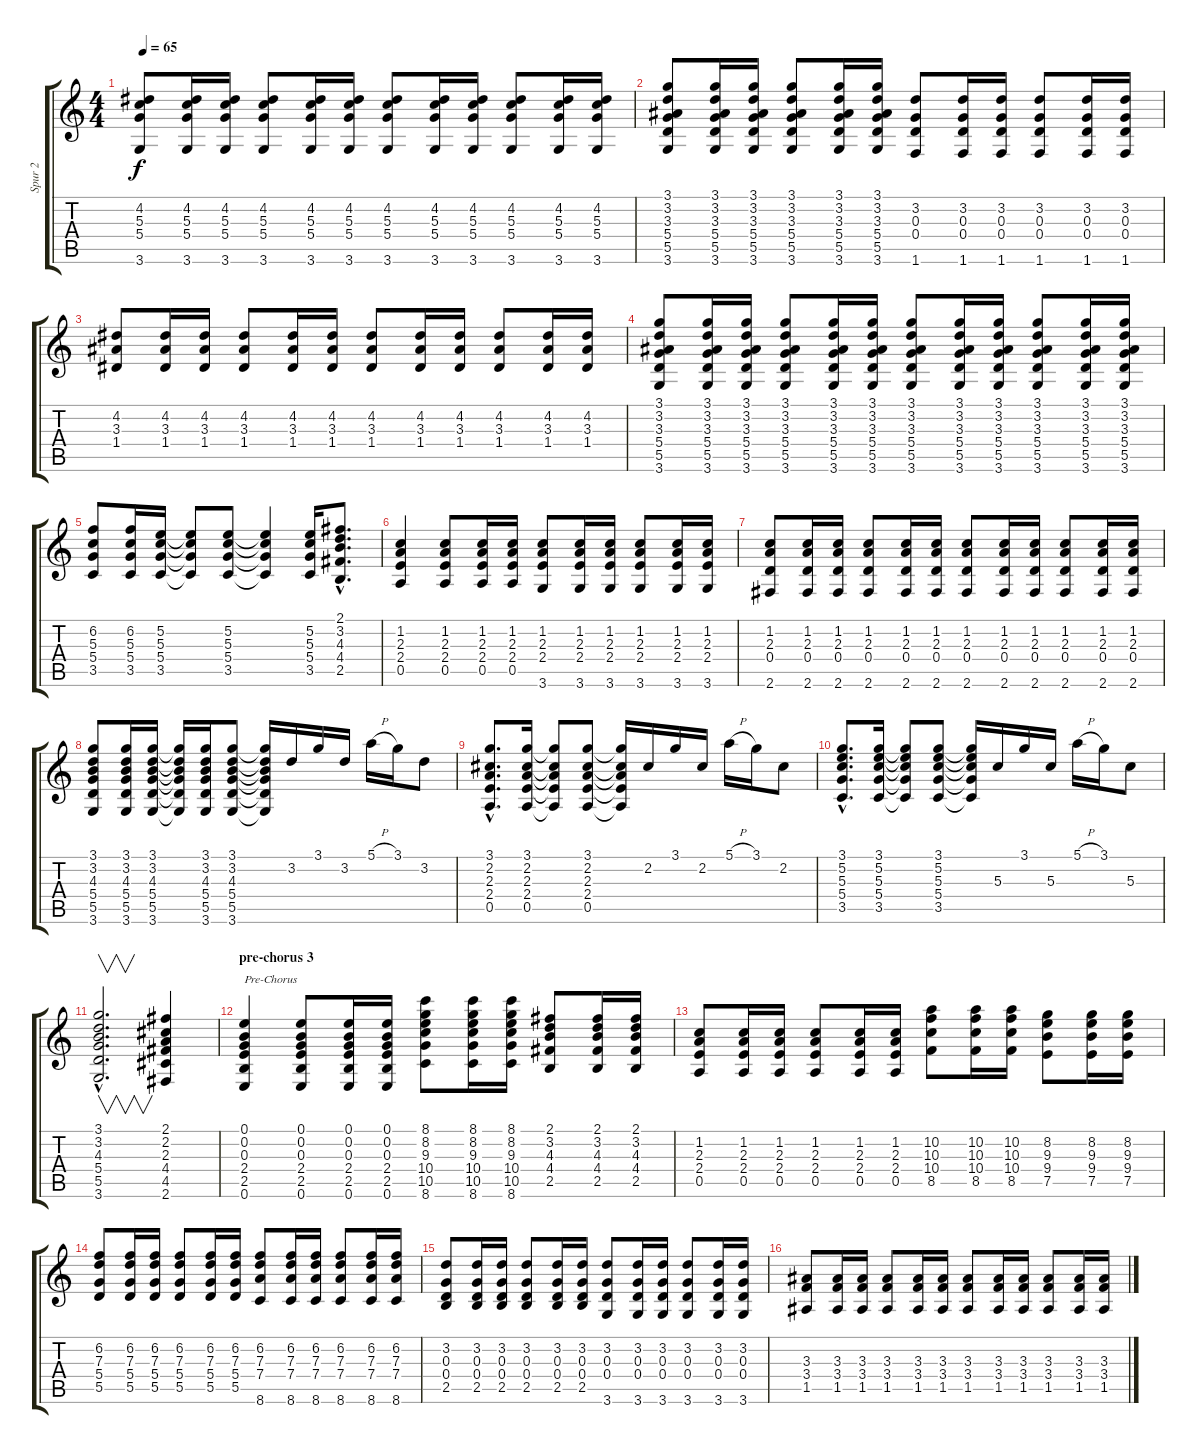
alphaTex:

\track ("Spur 2" "Spur 2") {instrument acousticguitarsteel}
\staff {score tabs}
\tuning (E4 B3 G3 D3 A2 E2) {hide}
\ts (4 4)
\tempo 65
\clef g2
\ks c
(4.2 5.3 5.4 3.6).8{dy f} (4.2 5.3 5.4 3.6).16 (4.2 5.3 5.4 3.6).16 (4.2 5.3 5.4 3.6).8 (4.2 5.3 5.4 3.6).16 (4.2 5.3 5.4 3.6).16 (4.2 5.3 5.4 3.6).8 (4.2 5.3 5.4 3.6).16 (4.2 5.3 5.4 3.6).16 (4.2 5.3 5.4 3.6).8 (4.2 5.3 5.4 3.6).16 (4.2 5.3 5.4 3.6).16 |
(3.1 3.2 3.3 5.4 5.5 3.6).8 (3.1 3.2 3.3 5.4 5.5 3.6).16 (3.1 3.2 3.3 5.4 5.5 3.6).16 (3.1 3.2 3.3 5.4 5.5 3.6).8 (3.1 3.2 3.3 5.4 5.5 3.6).16 (3.1 3.2 3.3 5.4 5.5 3.6).16 (3.2 0.3 0.4 1.6).8 (3.2 0.3 0.4 1.6).16 (3.2 0.3 0.4 1.6).16 (3.2 0.3 0.4 1.6).8 (3.2 0.3 0.4 1.6).16 (3.2 0.3 0.4 1.6).16 |
(4.2 3.3 1.4).8 (4.2 3.3 1.4).16 (4.2 3.3 1.4).16 (4.2 3.3 1.4).8 (4.2 3.3 1.4).16 (4.2 3.3 1.4).16 (4.2 3.3 1.4).8 (4.2 3.3 1.4).16 (4.2 3.3 1.4).16 (4.2 3.3 1.4).8 (4.2 3.3 1.4).16 (4.2 3.3 1.4).16 |
(3.1 3.2 3.3 5.4 5.5 3.6).8 (3.1 3.2 3.3 5.4 5.5 3.6).16 (3.1 3.2 3.3 5.4 5.5 3.6).16 (3.1 3.2 3.3 5.4 5.5 3.6).8 (3.1 3.2 3.3 5.4 5.5 3.6).16 (3.1 3.2 3.3 5.4 5.5 3.6).16 (3.1 3.2 3.3 5.4 5.5 3.6).8 (3.1 3.2 3.3 5.4 5.5 3.6).16 (3.1 3.2 3.3 5.4 5.5 3.6).16 (3.1 3.2 3.3 5.4 5.5 3.6).8 (3.1 3.2 3.3 5.4 5.5 3.6).16 (3.1 3.2 3.3 5.4 5.5 3.6).16 |
(6.2 5.3 5.4 3.5).8 (6.2 5.3 5.4 3.5).16 (5.2 5.3 5.4 3.5).16 (5.2{t} 5.3{t} 5.4{t} 3.5{t}).8 (5.2 5.3 5.4 3.5).8 (5.2{t} 5.3{t} 5.4{t} 3.5{t}).4 (5.2 5.3 5.4 3.5).16 (2.1{hac} 3.2{hac} 4.3{hac} 4.4{hac} 2.5{hac}).8{d} |
(1.2 2.3 2.4 0.5).4 (1.2 2.3 2.4 0.5).8 (1.2 2.3 2.4 0.5).16 (1.2 2.3 2.4 0.5).16 (1.2 2.3 2.4 3.6).8 (1.2 2.3 2.4 3.6).16 (1.2 2.3 2.4 3.6).16 (1.2 2.3 2.4 3.6).8 (1.2 2.3 2.4 3.6).16 (1.2 2.3 2.4 3.6).16 |
(1.2 2.3 0.4 2.6).8 (1.2 2.3 0.4 2.6).16 (1.2 2.3 0.4 2.6).16 (1.2 2.3 0.4 2.6).8 (1.2 2.3 0.4 2.6).16 (1.2 2.3 0.4 2.6).16 (1.2 2.3 0.4 2.6).8 (1.2 2.3 0.4 2.6).16 (1.2 2.3 0.4 2.6).16 (1.2 2.3 0.4 2.6).8 (1.2 2.3 0.4 2.6).16 (1.2 2.3 0.4 2.6).16 |
(3.1 3.2 4.3 5.4 5.5 3.6).8 (3.1 3.2 4.3 5.4 5.5 3.6).16 (3.1 3.2 4.3 5.4 5.5 3.6).16 (3.1{t} 3.2{t} 4.3{t} 5.4{t} 5.5{t} 3.6{t}).16 (3.1 3.2 4.3 5.4 5.5 3.6).16 (3.1 3.2 4.3 5.4 5.5 3.6).8 (3.1{t} 3.2{t} 4.3{t} 5.4{t} 5.5{t} 3.6{t}).16 3.2.16 3.1.16 3.2.16 5.1{h}.16 3.1.16 3.2.8 |
(3.1{hac} 2.2{hac} 2.3{hac} 2.4{hac} 0.5{hac}).8{d} (3.1 2.2 2.3 2.4 0.5).16 (3.1{t} 2.2{t} 2.3{t} 2.4{t} 0.5{t}).8 (3.1 2.2 2.3 2.4 0.5).8 (3.1{t} 2.2{t} 2.3{t} 2.4{t} 0.5{t}).16 2.2.16 3.1.16 2.2.16 5.1{h}.16 3.1.16 2.2.8 |
(3.1{hac} 5.2{hac} 5.3{hac} 5.4{hac} 3.5{hac}).8{d} (3.1 5.2 5.3 5.4 3.5).16 (3.1{t} 5.2{t} 5.3{t} 5.4{t} 3.5{t}).8 (3.1 5.2 5.3 5.4 3.5).8 (3.1{t} 5.2{t} 5.3{t} 5.4{t} 3.5{t}).16 5.3.16 3.1.16 5.3.16 5.1{h}.16 3.1.16 5.3.8 |
(3.1{hac} 3.2{hac} 4.3{hac} 5.4{hac} 5.5{hac} 3.6{hac}).2{v d} (2.1 2.2 2.3 4.4 4.5 2.6).4 |
\section ("" "pre-chorus 3")
(0.1 0.2 0.3 2.4 2.5 0.6).4{txt "Pre-Chorus"} (0.1 0.2 0.3 2.4 2.5 0.6).8 (0.1 0.2 0.3 2.4 2.5 0.6).16 (0.1 0.2 0.3 2.4 2.5 0.6).16 (8.1 8.2 9.3 10.4 10.5 8.6).8 (8.1 8.2 9.3 10.4 10.5 8.6).16 (8.1 8.2 9.3 10.4 10.5 8.6).16 (2.1 3.2 4.3 4.4 2.5).8 (2.1 3.2 4.3 4.4 2.5).16 (2.1 3.2 4.3 4.4 2.5).16 |
(1.2 2.3 2.4 0.5).8 (1.2 2.3 2.4 0.5).16 (1.2 2.3 2.4 0.5).16 (1.2 2.3 2.4 0.5).8 (1.2 2.3 2.4 0.5).16 (1.2 2.3 2.4 0.5).16 (10.2 10.3 10.4 8.5).8 (10.2 10.3 10.4 8.5).16 (10.2 10.3 10.4 8.5).16 (8.2 9.3 9.4 7.5).8 (8.2 9.3 9.4 7.5).16 (8.2 9.3 9.4 7.5).16 |
(6.2 7.3 5.4 5.5).8 (6.2 7.3 5.4 5.5).16 (6.2 7.3 5.4 5.5).16 (6.2 7.3 5.4 5.5).8 (6.2 7.3 5.4 5.5).16 (6.2 7.3 5.4 5.5).16 (6.2 7.3 7.4 8.6).8 (6.2 7.3 7.4 8.6).16 (6.2 7.3 7.4 8.6).16 (6.2 7.3 7.4 8.6).8 (6.2 7.3 7.4 8.6).16 (6.2 7.3 7.4 8.6).16 |
(3.2 0.3 0.4 2.5).8 (3.2 0.3 0.4 2.5).16 (3.2 0.3 0.4 2.5).16 (3.2 0.3 0.4 2.5).8 (3.2 0.3 0.4 2.5).16 (3.2 0.3 0.4 2.5).16 (3.2 0.3 0.4 3.6).8 (3.2 0.3 0.4 3.6).16 (3.2 0.3 0.4 3.6).16 (3.2 0.3 0.4 3.6).8 (3.2 0.3 0.4 3.6).16 (3.2 0.3 0.4 3.6).16 |
(3.3 3.4 1.5).8 (3.3 3.4 1.5).16 (3.3 3.4 1.5).16 (3.3 3.4 1.5).8 (3.3 3.4 1.5).16 (3.3 3.4 1.5).16 (3.3 3.4 1.5).8 (3.3 3.4 1.5).16 (3.3 3.4 1.5).16 (3.3 3.4 1.5).8 (3.3 3.4 1.5).16 (3.3 3.4 1.5).16
